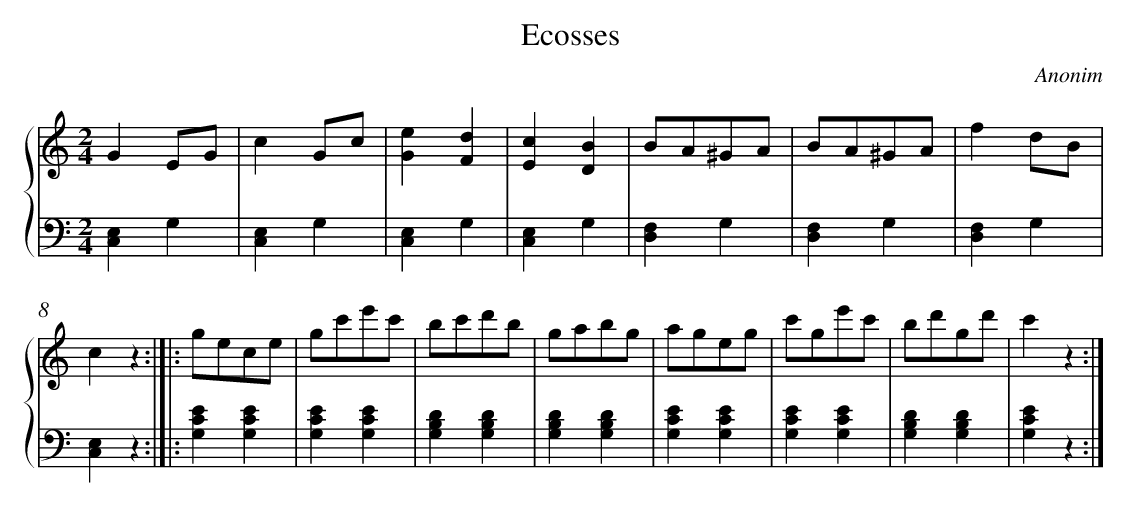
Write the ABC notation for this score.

X:1
T: Ecosses
C: Anonim
L: 1/4
M: 2/4
%%staves {1 2}
V: 1 clef=treble
V: 2 clef=bass
K: C
[V:1] GE/G/ |
[V:2] [C,E,]G, |
[V:1] cG/c/ |
[V:2] [C,E,]G, |
[V:1] [Ge][Fd] |
[V:2] [C,E,]G, |
[V:1] [Ec][DB] |
[V:2] [C,E,]G, |
[V:1] B/A/^G/A/ |
[V:2] [D,F,]G, |
[V:1] B/A/^G/A/ |
[V:2] [D,F,]G, |
[V:1] fd/B/ |
[V:2] [D,F,]G, |
[V:1] cz :|]|:
[V:2] [C,E,]z :|]|:
[V:1] g/e/c/e/ |
[V:2] [G,CE][G,CE] |
[V:1] g/c'/e'/c'/ |
[V:2] [G,CE][G,CE] |
[V:1] b/c'/d'/b/ |
[V:2] [G,B,D][G,B,D] |
[V:1] g/a/b/g/ |
[V:2] [G,B,D][G,B,D] |
[V:1] a/g/e/g/ |
[V:2] [G,CE][G,CE] |
[V:1] c'/g/e'/c'/ |
[V:2] [G,CE][G,CE] |
[V:1] b/d'/g/d'/ |
[V:2] [G,B,D][G,B,D] |
[V:1] c'z :|]
[V:2] [G,CE]z :|]
